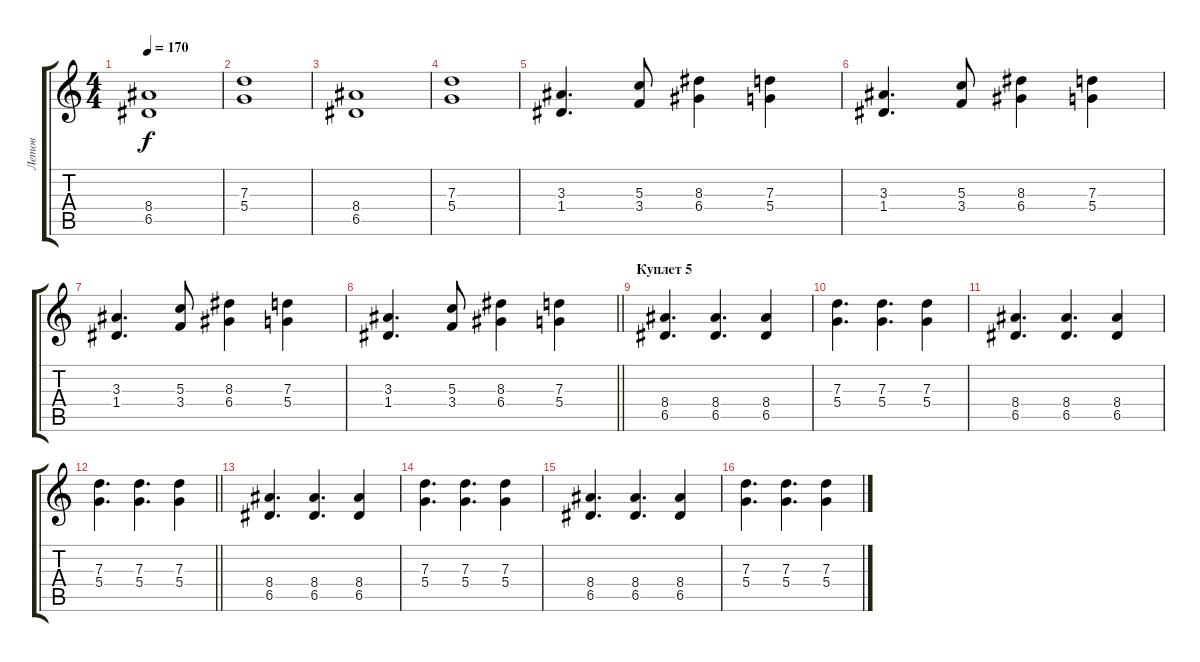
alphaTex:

\track ("Летов" "Летов") {instrument distortionguitar}
\staff {score tabs}
\tuning (E4 B3 G3 D3 A2 E2) {hide}
\ts (4 4)
\tempo 170
\clef g2
\ks c
(8.4 6.5).1{dy f} |
(7.3 5.4).1 |
(8.4 6.5).1 |
(7.3 5.4).1 |
(3.3 1.4).4{d} (5.3 3.4).8 (8.3 6.4).4 (7.3 5.4).4 |
(3.3 1.4).4{d} (5.3 3.4).8 (8.3 6.4).4 (7.3 5.4).4 |
(3.3 1.4).4{d} (5.3 3.4).8 (8.3 6.4).4 (7.3 5.4).4 |
\barLineRight lightlight
(3.3 1.4).4{d} (5.3 3.4).8 (8.3 6.4).4 (7.3 5.4).4 |
\section ("" "Куплет 5")
(8.4 6.5).4{d} (8.4 6.5).4{d} (8.4 6.5).4 |
(7.3 5.4).4{d} (7.3 5.4).4{d} (7.3 5.4).4 |
(8.4 6.5).4{d} (8.4 6.5).4{d} (8.4 6.5).4 |
\barLineRight lightlight
(7.3 5.4).4{d} (7.3 5.4).4{d} (7.3 5.4).4 |
(8.4 6.5).4{d} (8.4 6.5).4{d} (8.4 6.5).4 |
(7.3 5.4).4{d} (7.3 5.4).4{d} (7.3 5.4).4 |
(8.4 6.5).4{d} (8.4 6.5).4{d} (8.4 6.5).4 |
(7.3 5.4).4{d} (7.3 5.4).4{d} (7.3 5.4).4
